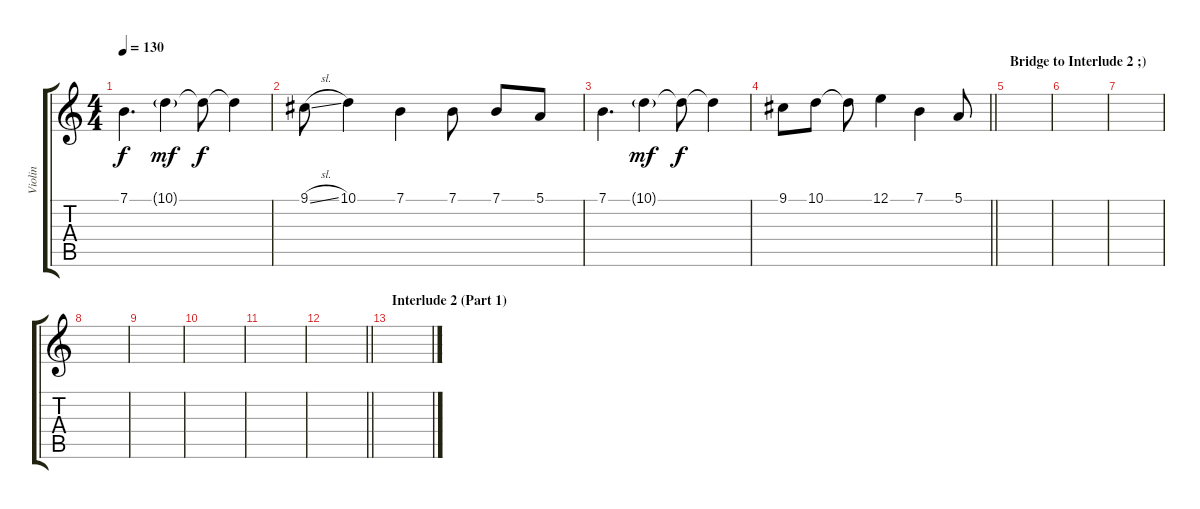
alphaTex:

\track ("Violin" "Violin") {instrument violin}
\staff {score tabs}
\tuning (E4 B3 G3 D3 A2 E2) {hide}
\ts (4 4)
\tempo 130
\clef g2
\ks c
7.1.4{d dy f} 10.1{g}.4{dy mf} 10.1{t}.8{dy f} 10.1{t}.4 |
9.1{sl}.8 10.1.4 7.1.4 7.1.8 7.1.8 5.1.8 |
7.1.4{d} 10.1{g}.4{dy mf} 10.1{t}.8{dy f} 10.1{t}.4 |
\barLineRight lightlight
9.1.8 10.1.8 10.1{t}.8 12.1.4 7.1.4 5.1.8 |
\section ("" "Bridge to Interlude 2 ;)")
|
|
|
|
|
|
|
\barLineRight lightlight
|
\section ("" "Interlude 2 (Part 1)")
